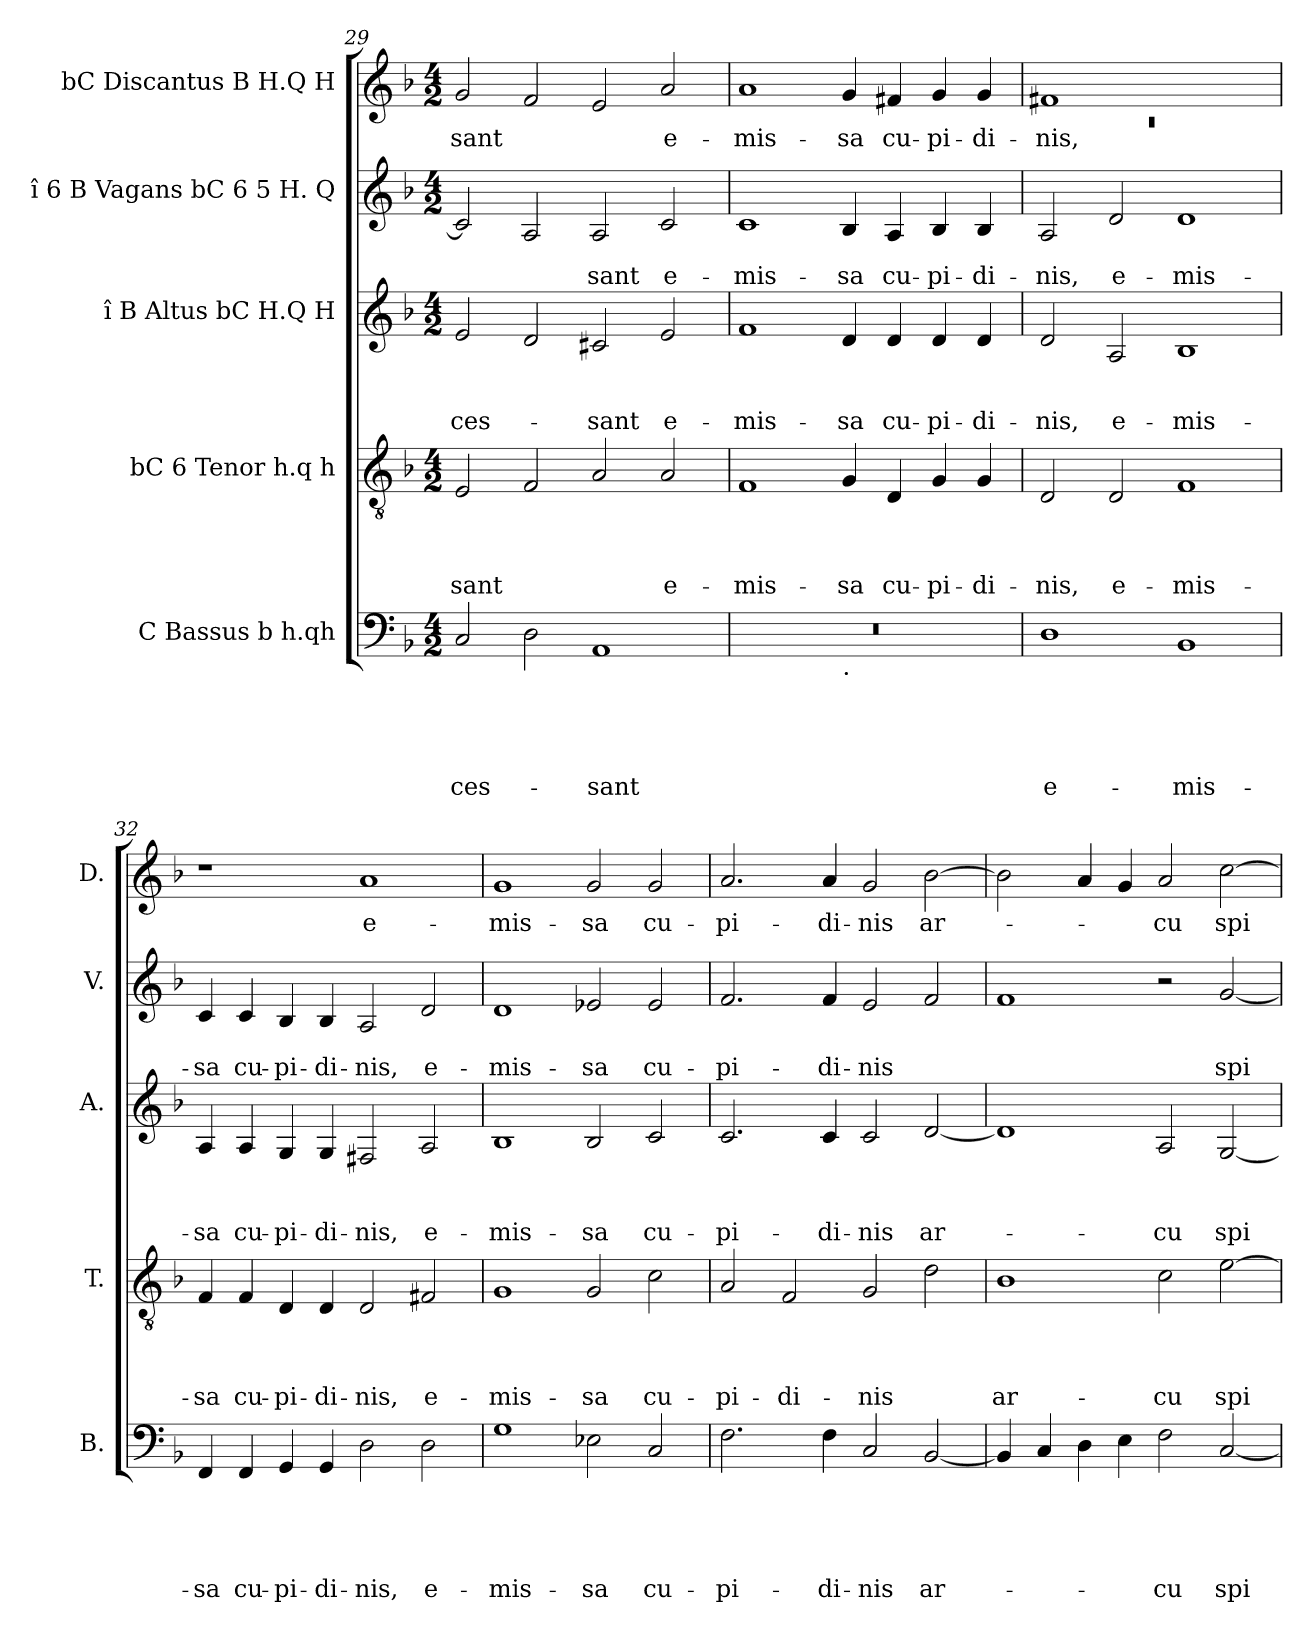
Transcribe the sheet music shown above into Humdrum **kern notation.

**kern	**text	**text	**text	**text	**text	**kern	**text	**text	**text	**text	**kern	**text	**text	**text	**kern	**text	**text	**kern	**text
*part5	*part5	*part5	*part5	*part5	*part5	*part4	*part4	*part4	*part4	*part4	*part3	*part3	*part3	*part3	*part2	*part2	*part2	*part1	*part1
*staff5	*staff5	*staff5	*staff5	*staff5	*staff5	*staff4	*staff4	*staff4	*staff4	*staff4	*staff3	*staff3	*staff3	*staff3	*staff2	*staff2	*staff2	*staff1	*staff1
*I"C Bassus b h.qh	*	*	*	*	*	*I"bC 6 Tenor h.q h	*	*	*	*	*I"î B Altus bC H.Q H	*	*	*	*I"î 6 B Vagans bC 6 5 H. Q	*	*	*I"bC Discantus B H.Q H	*
*I'B.	*	*	*	*	*	*I'T.	*	*	*	*	*I'A.	*	*	*	*I'V.	*	*	*I'D.	*
*clefF4	*	*	*	*	*	*clefGv2	*	*	*	*	*clefG2	*	*	*	*clefG2	*	*	*clefG2	*
*k[b-]	*	*	*	*	*	*k[b-]	*	*	*	*	*k[b-]	*	*	*	*k[b-]	*	*	*k[b-]	*
*F:	*	*	*	*	*	*F:	*	*	*	*	*F:	*	*	*	*F:	*	*	*F:	*
*M4/2	*	*	*	*	*	*M4/2	*	*	*	*	*M4/2	*	*	*	*M4/2	*	*	*M4/2	*
=29	=29	=29	=29	=29	=29	=29	=29	=29	=29	=29	=29	=29	=29	=29	=29	=29	=29	=29	=29
!	!	!	!	!	!LO:LY:b	!	!	!	!	!LO:LY:b	!	!	!	!LO:LY:b	!	!	!	!	!LO:LY:b
2C/	.	.	.	.	ces-	2E/	.	.	.	-sant	2e/	.	.	ces-	2c/]	.	.	2g/	-sant
2D\	.	.	.	.	.	2F/	.	.	.	.	2d/	.	.	.	2A/	.	.	2f/	.
!	!	!	!	!	!LO:LY:b	!	!	!	!	!	!	!	!	!LO:LY:b	!	!	!LO:LY:b	!	!
1AA	.	.	.	.	-sant	2A/	.	.	.	.	2c#X/	.	.	-sant	2A/	.	-sant	2e/	.
!	!	!	!	!	!	!	!	!	!	!LO:LY:b	!	!	!	!LO:LY:b	!	!	!LO:LY:b	!	!LO:LY:b
.	.	.	.	.	.	2A/	.	.	.	e-	2e/	.	.	e-	2c/	.	e-	2a/	e-
=30	=30	=30	=30	=30	=30	=30	=30	=30	=30	=30	=30	=30	=30	=30	=30	=30	=30	=30	=30
!	!	!	!	!	!	!	!	!	!	!LO:LY:b	!	!	!	!LO:LY:b	!	!	!LO:LY:b	!	!LO:LY:b
*^	*	*	*	*	*	*	*	*	*	*	*	*	*	*	*	*	*	*	*
0r	1ryy	.	.	.	.	.	1F	.	.	.	-mis-	1f	.	.	-mis-	1c	.	-mis-	1a	-mis-
!	!LO:TX:b:t=.	!	!	!	!	!	!	!	!	!	!	!	!	!	!	!	!	!	!	!
!	!	!	!	!	!	!	!	!	!	!	!LO:LY:b	!	!	!	!LO:LY:b	!	!	!LO:LY:b	!	!LO:LY:b
.	1ryy	.	.	.	.	.	4G/	.	.	.	-sa	4d/	.	.	-sa	4B-/	.	-sa	4g/	-sa
!	!	!	!	!	!	!	!	!	!	!	!LO:LY:b	!	!	!	!LO:LY:b	!	!	!LO:LY:b	!	!LO:LY:b
.	.	.	.	.	.	.	4D/	.	.	.	cu-	4d/	.	.	cu-	4A/	.	cu-	4f#X/	cu-
!	!	!	!	!	!	!	!	!	!	!	!LO:LY:b	!	!	!	!LO:LY:b	!	!	!LO:LY:b	!	!LO:LY:b
.	.	.	.	.	.	.	4G/	.	.	.	-pi-	4d/	.	.	-pi-	4B-/	.	-pi-	4g/	-pi-
!	!	!	!	!	!	!	!	!	!	!	!LO:LY:b	!	!	!	!LO:LY:b	!	!	!LO:LY:b	!	!LO:LY:b
.	.	.	.	.	.	.	4G/	.	.	.	-di-	4d/	.	.	-di-	4B-/	.	-di-	4g/	-di-
=31	=31	=31	=31	=31	=31	=31	=31	=31	=31	=31	=31	=31	=31	=31	=31	=31	=31	=31	=31	=31
*	*	*	*	*	*	*	*	*	*	*	*	*	*	*	*	*	*	*	*^	*
!	!	!	!	!	!	!LO:LY:b:rj	!	!	!	!	!LO:LY:b	!	!	!	!LO:LY:b	!	!	!LO:LY:b	!	!LO:N:vis=1	!LO:LY:b
*v	*v	*	*	*	*	*	*	*	*	*	*	*	*	*	*	*	*	*	*	*	*
1D	.	.	.	.	e-	2D/	.	.	.	-nis,	2d/	.	.	-nis,	2A/	.	-nis,	1f#X	0rc	-nis,
!	!	!	!	!	!	!	!	!	!	!LO:LY:b	!	!	!	!LO:LY:b	!	!	!LO:LY:b	!	!	!
.	.	.	.	.	.	2D/	.	.	.	e-	2A/	.	.	e-	2d/	.	e-	.	.	.
!	!	!	!	!	!LO:LY:b	!	!	!	!	!LO:LY:b	!	!	!	!LO:LY:b	!	!	!LO:LY:b	!	!	!
1BB-	.	.	.	.	-mis-	1F	.	.	.	-mis-	1B-	.	.	-mis-	1d	.	-mis-	1ryy	.	.
*	*	*	*	*	*	*	*	*	*	*	*	*	*	*	*	*	*	*v	*v	*
=32	=32	=32	=32	=32	=32	=32	=32	=32	=32	=32	=32	=32	=32	=32	=32	=32	=32	=32	=32
!	!	!	!	!	!LO:LY:b	!	!	!	!	!LO:LY:b	!	!	!	!LO:LY:b	!	!	!LO:LY:b	!	!
4FF/	.	.	.	.	-sa	4F/	.	.	.	-sa	4A/	.	.	-sa	4c/	.	-sa	1r	.
!	!	!	!	!	!LO:LY:b	!	!	!	!	!LO:LY:b	!	!	!	!LO:LY:b	!	!	!LO:LY:b	!	!
4FF/	.	.	.	.	cu-	4F/	.	.	.	cu-	4A/	.	.	cu-	4c/	.	cu-	.	.
!	!	!	!	!	!LO:LY:b	!	!	!	!	!LO:LY:b	!	!	!	!LO:LY:b	!	!	!LO:LY:b	!	!
4GG/	.	.	.	.	-pi-	4D/	.	.	.	-pi-	4G/	.	.	-pi-	4B-/	.	-pi-	.	.
!	!	!	!	!	!LO:LY:b	!	!	!	!	!LO:LY:b	!	!	!	!LO:LY:b	!	!	!LO:LY:b	!	!
4GG/	.	.	.	.	-di-	4D/	.	.	.	-di-	4G/	.	.	-di-	4B-/	.	-di-	.	.
!	!	!	!	!	!LO:LY:b	!	!	!	!	!LO:LY:b	!	!	!	!LO:LY:b	!	!	!LO:LY:b	!	!LO:LY:b:rj
2D\	.	.	.	.	-nis,	2D/	.	.	.	-nis,	2F#X/	.	.	-nis,	2A/	.	-nis,	1a	e-
!	!	!	!	!	!LO:LY:b	!	!	!	!	!LO:LY:b	!	!	!	!LO:LY:b	!	!	!LO:LY:b	!	!
2D\	.	.	.	.	e-	2F#X/	.	.	.	e-	2A/	.	.	e-	2d/	.	e-	.	.
!!LO:PB:g=z
=33	=33	=33	=33	=33	=33	=33	=33	=33	=33	=33	=33	=33	=33	=33	=33	=33	=33	=33	=33
!	!	!	!	!	!LO:LY:b	!	!	!	!	!LO:LY:b	!	!	!	!LO:LY:b	!	!	!LO:LY:b	!	!LO:LY:b
1G	.	.	.	.	-mis-	1G	.	.	.	-mis-	1B-	.	.	-mis-	1d	.	-mis-	1g	-mis-
!	!	!	!	!	!LO:LY:b	!	!	!	!	!LO:LY:b	!	!	!	!LO:LY:b	!	!	!LO:LY:b	!	!LO:LY:b
2E-X\	.	.	.	.	-sa	2G/	.	.	.	-sa	2B-/	.	.	-sa	2e-X/	.	-sa	2g/	-sa
!	!	!	!	!	!LO:LY:b	!	!	!	!	!LO:LY:b	!	!	!	!LO:LY:b	!	!	!LO:LY:b	!	!LO:LY:b
2C/	.	.	.	.	cu-	2c\	.	.	.	cu-	2c/	.	.	cu-	2e-/	.	cu-	2g/	cu-
=34	=34	=34	=34	=34	=34	=34	=34	=34	=34	=34	=34	=34	=34	=34	=34	=34	=34	=34	=34
!	!	!	!	!	!LO:LY:b	!	!	!	!	!LO:LY:b	!	!	!	!LO:LY:b	!	!	!LO:LY:b	!	!LO:LY:b
2.F\	.	.	.	.	-pi-	2A/	.	.	.	-pi-	2.c/	.	.	-pi-	2.f/	.	-pi-	2.a/	-pi-
!	!	!	!	!	!	!	!	!	!	!LO:LY:b	!	!	!	!	!	!	!	!	!
.	.	.	.	.	.	2F/	.	.	.	-di-	.	.	.	.	.	.	.	.	.
!	!	!	!	!	!LO:LY:b	!	!	!	!	!	!	!	!	!LO:LY:b	!	!	!LO:LY:b	!	!LO:LY:b
4F\	.	.	.	.	-di-	.	.	.	.	.	4c/	.	.	-di-	4f/	.	-di-	4a/	-di-
!	!	!	!	!	!LO:LY:b	!	!	!	!	!LO:LY:b	!	!	!	!LO:LY:b	!	!	!LO:LY:b	!	!LO:LY:b
2C/	.	.	.	.	-nis	2G/	.	.	.	-nis	2c/	.	.	-nis	2e/	.	-nis	2g/	-nis
!	!	!	!	!	!LO:LY:b	!	!	!	!	!	!	!	!	!LO:LY:b	!	!	!	!	!LO:LY:b
[<2BB-/	.	.	.	.	ar-	2d\	.	.	.	.	[<2d/	.	.	ar-	2f/	.	.	[>2b-\	ar-
=35	=35	=35	=35	=35	=35	=35	=35	=35	=35	=35	=35	=35	=35	=35	=35	=35	=35	=35	=35
!	!	!	!	!	!	!	!	!	!	!LO:LY:b	!	!	!	!	!	!	!	!	!
4BB-/]	.	.	.	.	.	1B-	.	.	.	ar-	1d]	.	.	.	1f	.	.	2b-\]	.
4C/	.	.	.	.	.	.	.	.	.	.	.	.	.	.	.	.	.	.	.
4D\	.	.	.	.	.	.	.	.	.	.	.	.	.	.	.	.	.	4a/	.
4E\	.	.	.	.	.	.	.	.	.	.	.	.	.	.	.	.	.	4g/	.
!	!	!	!	!	!LO:LY:b	!	!	!	!	!LO:LY:b	!	!	!	!LO:LY:b	!	!	!	!	!LO:LY:b
2F\	.	.	.	.	-cu	2c\	.	.	.	-cu	2A/	.	.	-cu	2r	.	.	2a/	-cu
!	!	!	!	!	!LO:LY:b	!	!	!	!	!LO:LY:b	!	!	!	!LO:LY:b	!	!	!LO:LY:b	!	!LO:LY:b
[<2C/	.	.	.	.	spi-	[>2e\	.	.	.	spi-	[<2G/	.	.	spi-	[<2g/	.	spi-	[>2cc\	spi-
=	=	=	=	=	=	=	=	=	=	=	=	=	=	=	=	=	=	=	=
*-	*-	*-	*-	*-	*-	*-	*-	*-	*-	*-	*-	*-	*-	*-	*-	*-	*-	*-	*-
